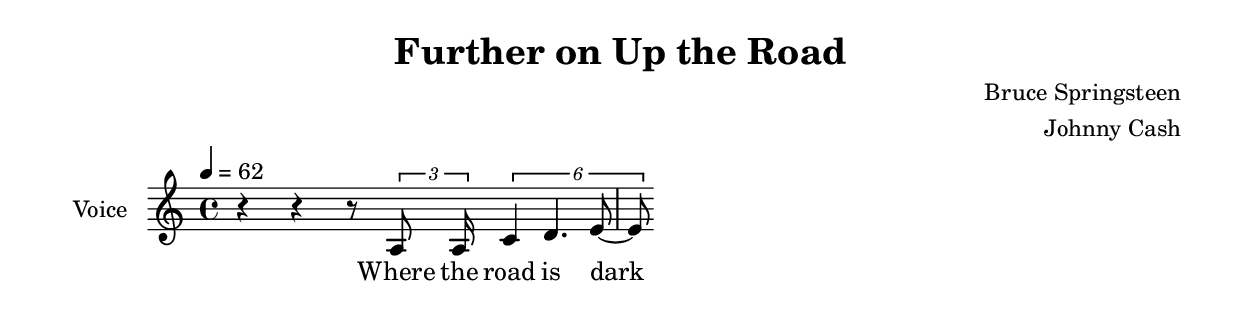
\version "2.12.0"

\header {
  title = "Further on Up the Road"
  composer = "Bruce Springsteen"
  arranger = "Johnny Cash"
%  copyright = \markup \center-column {
%    "This file is Giacomo Ritucci's own work and represents his interpretation of the song."
%    "You may only use this file for private study, scholarship, or research."
%    " "
%  }
}


globals = {
  \key c \major
  \time 4/4
  \tempo 4 = 62
}


voice = \relative c' {
  \globals
  \clef treble
  \set Staff.instrumentName = "Voice"
  \set Staff.shortInstrumentName = "V"

  | r4 r4 r8
  \times 2/3 { a8 a16 }
  \times 2/6 { c4 d4. e8 ~ | e8 } 
}

voiceLyrics = \lyricmode {
  Where the road is dark and the seed is sowed
  Where the gun is cocked and the bullet's cold
  Where the miles are marked in the blood and gold
  I'll meet you further on up the road

  Got on my dead man's suit and my smilin' skull ring
  My lucky graveyard boots and song to sing
  I got a song to sing, keep me out of the cold
  And I'll meet you further on up the road.

  Further on up the road
  Further on up the road
  Where the way dark and the night is cold
  One sunny mornin' we'll rise I know
  And I'll meet you further on up the road.

  Now I been out in the desert, just doin' my time
  Searchin' through the dust, lookin' for a sign
  If there's a light up ahead well brother I don't know
  But I got this fever burnin' in my soul
  So let's take the good times as they go
  And I'll meet you further on up the road

  Further on up the road
  Further on up the road
  Further on up the road
  Further on up the road

  One sunny mornin' we'll rise I know
  And I'll meet you further on up the road
  One sunny mornin' we'll rise I know
  And I'll meet you further on up the road.
}


\score {
  <<
    \new Voice = "jc" {
      \autoBeamOff
      \voice
    }
    \new Lyrics \lyricsto "jc" \voiceLyrics
  >>

  \layout { }
  \midi { }
}

